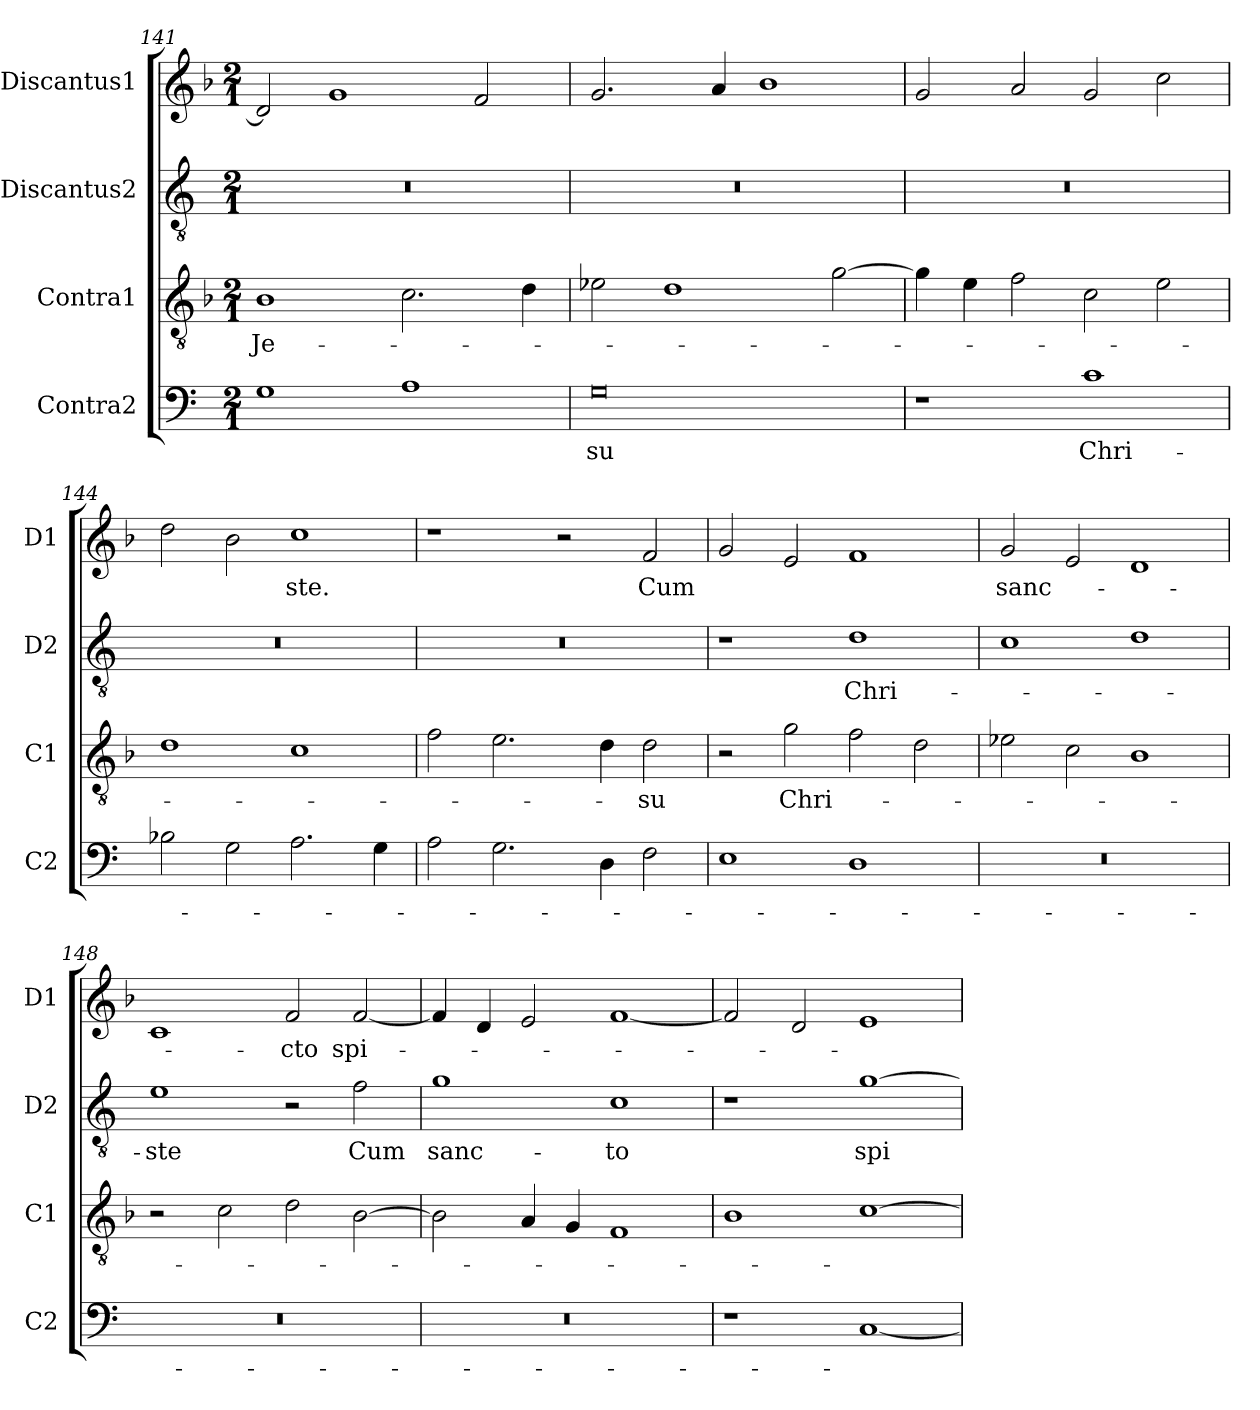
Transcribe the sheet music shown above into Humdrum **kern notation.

**kern	**text	**kern	**text	**kern	**text	**kern	**text
*part4	*part4	*part3	*part3	*part2	*part2	*part1	*part1
*staff4	*staff4	*staff3	*staff3	*staff2	*staff2	*staff1	*staff1
*I"Contra2	*	*I"Contra1	*	*I"Discantus2	*	*I"Discantus1	*
*I'C2	*	*I'C1	*	*I'D2	*	*I'D1	*
*clefF4	*	*clefGv2	*	*clefGv2	*	*clefG2	*
*k[]	*	*k[b-]	*	*k[]	*	*k[b-]	*
*M2/1	*	*M2/1	*	*M2/1	*	*M2/1	*
=141	=141	=141	=141	=141	=141	=141	=141
1G	.	1B-	Je-	0r	.	2d/]	.
.	.	.	.	.	.	1g	.
1A	.	2.c\	.	.	.	.	.
.	.	.	.	.	.	2f/	.
.	.	4d\	.	.	.	.	.
=142	=142	=142	=142	=142	=142	=142	=142
0G	-su	2e-X\	.	0r	.	2.g/	.
.	.	1d	.	.	.	.	.
.	.	.	.	.	.	4a/	.
.	.	.	.	.	.	1b-	.
.	.	[2g\	.	.	.	.	.
=143	=143	=143	=143	=143	=143	=143	=143
1r	.	4g\]	.	0r	.	2g/	.
.	.	4e\	.	.	.	.	.
.	.	2f\	.	.	.	2a/	.
1c	Chri-	2c\	.	.	.	2g/	.
.	.	2e\	.	.	.	2cc\	.
=144	=144	=144	=144	=144	=144	=144	=144
2B-X\	.	1d	.	0r	.	2dd\	.
2G\	.	.	.	.	.	2b-\	.
2.A\	.	1c	.	.	.	1cc	-ste.
4G\	.	.	.	.	.	.	.
=145	=145	=145	=145	=145	=145	=145	=145
2A\	.	2f\	.	0r	.	1r	.
2.G\	.	2.e\	.	.	.	.	.
.	.	.	.	.	.	2r	.
4D\	.	4d\	.	.	.	.	.
2F\	.	2d\	-su	.	.	2f/	Cum
=146	=146	=146	=146	=146	=146	=146	=146
1E	.	2r	.	1r	.	2g/	.
.	.	2g\	Chri-	.	.	2e/	.
1D	.	2f\	.	1d	Chri-	1f	.
.	.	2d\	.	.	.	.	.
=147	=147	=147	=147	=147	=147	=147	=147
0r	.	2e-X\	.	1c	.	2g/	sanc-
.	.	2c\	.	.	.	2e/	.
.	.	1B-	.	1d	.	1d	.
=148	=148	=148	=148	=148	=148	=148	=148
0r	.	2r	.	1e	-ste	1c	.
.	.	2c\	.	.	.	.	.
.	.	2d\	.	2r	.	2f/	-cto
.	.	[2B-\	.	2f\	Cum	[2f/	spi-
=149	=149	=149	=149	=149	=149	=149	=149
0r	.	2B-\]	.	1g	sanc-	4f/]	.
.	.	.	.	.	.	4d/	.
.	.	4A/	.	.	.	2e/	.
.	.	4G/	.	.	.	.	.
.	.	1F	.	1c	-to	[1f	.
=150	=150	=150	=150	=150	=150	=150	=150
1r	.	1B-	.	1r	.	2f/]	.
.	.	.	.	.	.	2d/	.
[1C	.	[1c	.	[1g	spi-	1e	.
=	=	=	=	=	=	=	=
*-	*-	*-	*-	*-	*-	*-	*-
